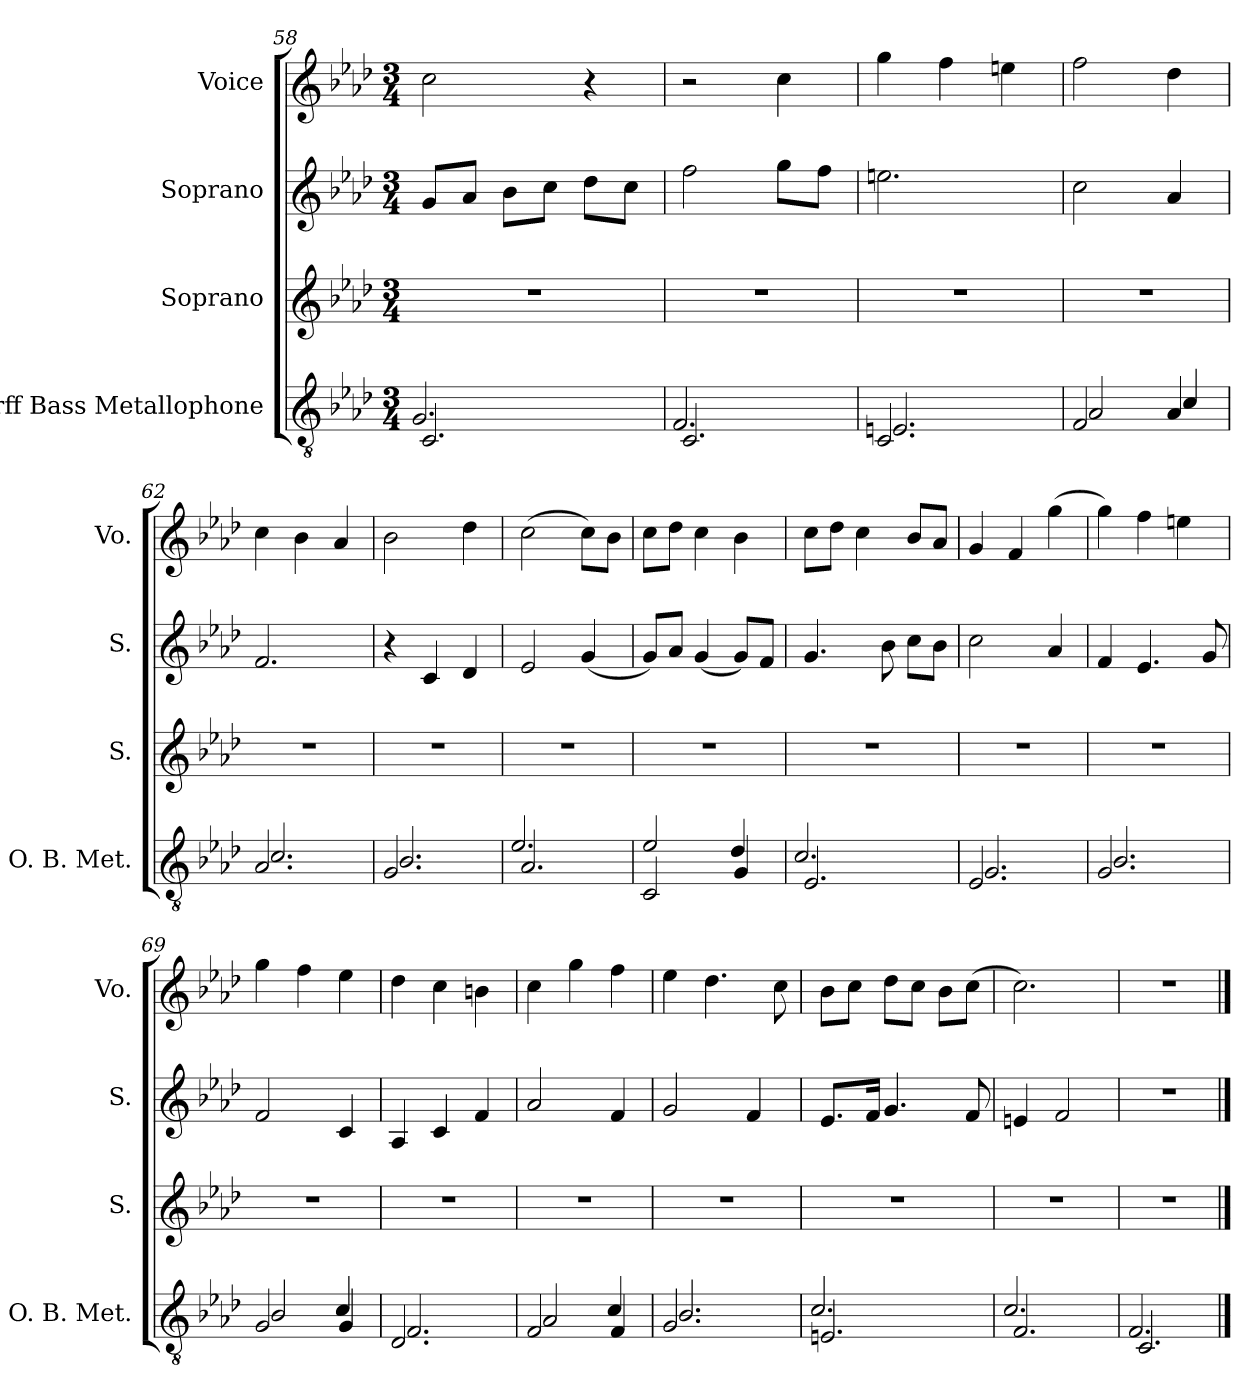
**kern	**kern	**kern	**kern
*part4	*part3	*part2	*part1
*staff4	*staff3	*staff2	*staff1
*I"Orff Bass Metallophone	*I"Soprano	*I"Soprano	*I"Voice
*I'O. B. Met.	*I'S.	*I'S.	*I'Vo.
*clefGv2	*clefG2	*clefG2	*clefG2
*k[b-e-a-d-]	*k[b-e-a-d-]	*k[b-e-a-d-]	*k[b-e-a-d-]
*A-:	*A-:	*A-:	*A-:
*M3/4	*M3/4	*M3/4	*M3/4
=58	=58	=58	=58
*^	*	*	*
2.C/	2.G/	2.r	8g/L	2cc\
.	.	.	8a-/J	.
.	.	.	8b-\L	.
.	.	.	8cc\J	.
.	.	.	8dd-\L	4r
.	.	.	8cc\J	.
=59	=59	=59	=59	=59
2.C/	2.F/	2.r	2ff\	2r
.	.	.	8gg\L	4cc\
.	.	.	8ff\J	.
=60	=60	=60	=60	=60
2.C/	2.En/	2.r	2.een\	4gg\
.	.	.	.	4ff\
.	.	.	.	4een\
=61	=61	=61	=61	=61
2F/	2A-/	2.r	2cc\	2ff\
4A-/	4c/	.	4a-/	4dd-\
=62	=62	=62	=62	=62
2.A-/	2.c/	2.r	2.f/	4cc\
.	.	.	.	4b-\
.	.	.	.	4a-/
!!LO:LB:g=z
=63	=63	=63	=63	=63
2.G/	2.B-/	2.r	4r	2b-\
.	.	.	4c/	.
.	.	.	4d-/	4dd-\
=64	=64	=64	=64	=64
2.A-/	2.e-/	2.r	2e-/	(2cc\
.	.	.	(4g/	8cc\L)
.	.	.	.	8b-\J
=65	=65	=65	=65	=65
2C/	2e-/	2.r	8g/L)	8cc\L
.	.	.	8a-/J	8dd-\J
.	.	.	(4g/	4cc\
4G/	4d-/	.	8g/L)	4b-\
.	.	.	8f/J	.
=66	=66	=66	=66	=66
2.E-/	2.c/	2.r	4.g/	8cc\L
.	.	.	.	8dd-\J
.	.	.	.	4cc\
.	.	.	8b-\	.
.	.	.	8cc\L	8b-/L
.	.	.	8b-\J	8a-/J
=67	=67	=67	=67	=67
2.E-/	2.G/	2.r	2cc\	4g/
.	.	.	.	4f/
.	.	.	4a-/	(4gg\
=68	=68	=68	=68	=68
2.G/	2.B-/	2.r	4f/	4gg\)
.	.	.	4.e-/	4ff\
.	.	.	.	4een\
.	.	.	8g/	.
=69	=69	=69	=69	=69
2G/	2B-/	2.r	2f/	4gg\
.	.	.	.	4ff\
4G/	4c/	.	4c/	4ee-\
=70	=70	=70	=70	=70
2.D-/	2.F/	2.r	4A-/	4dd-\
.	.	.	4c/	4cc\
.	.	.	4f/	4bn\
!!LO:PB:g=z
=71	=71	=71	=71	=71
2F/	2A-/	2.r	2a-/	4cc\
.	.	.	.	4gg\
4F/	4c/	.	4f/	4ff\
=72	=72	=72	=72	=72
2.G/	2.B-/	2.r	2g/	4ee-\
.	.	.	.	4.dd-\
.	.	.	4f/	.
.	.	.	.	8cc\
=73	=73	=73	=73	=73
2.En/	2.c/	2.r	8.e-/L	8b-\L
.	.	.	.	8cc\J
.	.	.	16f/Jk	.
.	.	.	4.g/	8dd-\L
.	.	.	.	8cc\J
.	.	.	.	8b-\L
.	.	.	8f/	(8cc\J
=74	=74	=74	=74	=74
2.F/	2.c/	2.r	4en/	2.cc\)
.	.	.	2f/	.
=75	=75	=75	=75	=75
2.C/	2.F/	2.r	2.r	2.r
*v	*v	*	*	*
==	==	==	==
*-	*-	*-	*-
